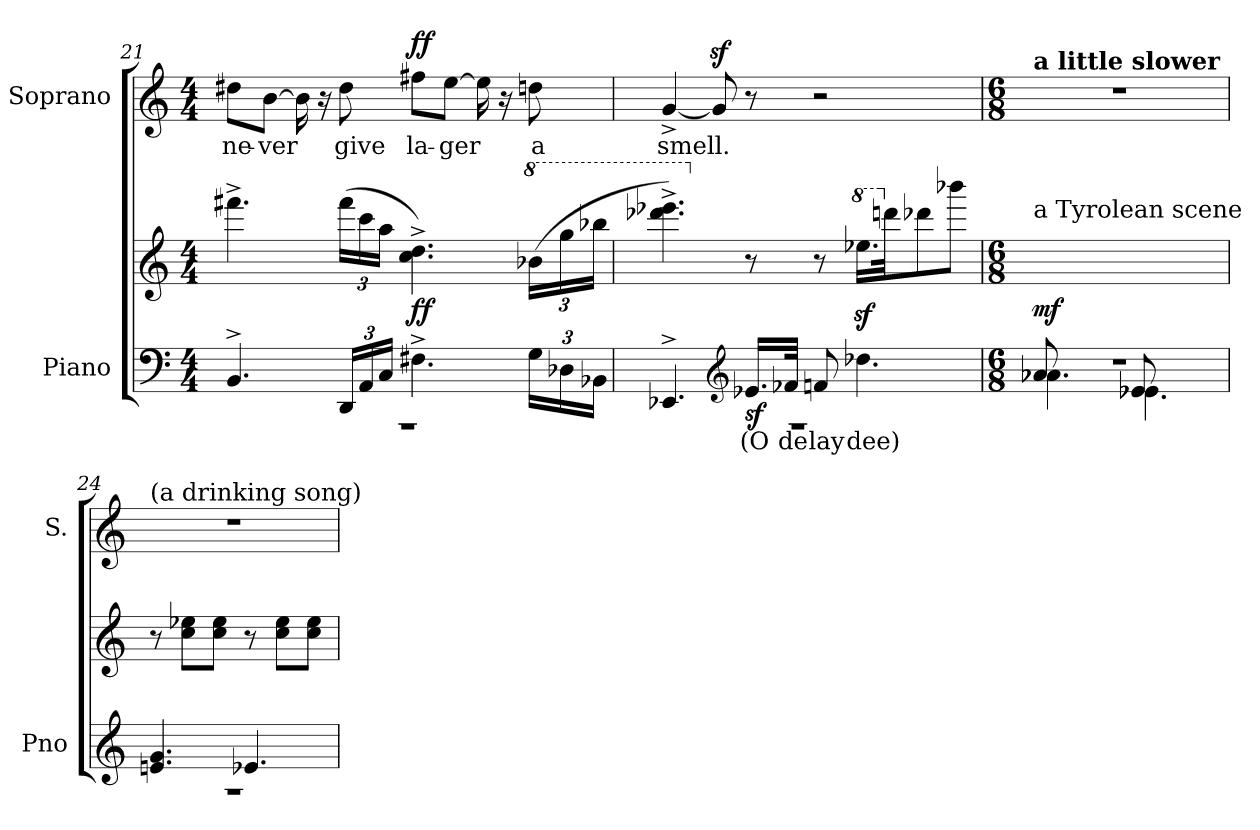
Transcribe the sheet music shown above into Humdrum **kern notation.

**kern	**text	**kern	**dynam	**kern	**text	**dynam
*part2	*part2	*part2	*part2	*part1	*part1	*part1
*staff3	*staff3	*staff2	*staff2/3	*staff1	*staff1	*staff1
*I"Piano	*	*	*	*I"Soprano	*	*
*I'Pno	*	*	*	*I'S.	*	*
*clefF4	*	*clefG2	*	*clefG2	*	*
*k[]	*	*k[]	*	*k[]	*	*
*C:	*	*C:	*	*C:	*	*
*M4/4	*	*M4/4	*	*M4/4	*	*
=21	=21	=21	=21	=21	=21	=21
*^	*	*	*	*	*	*
!	!	!	!	!	!	!LO:LY:b	!
4.BB^</	1r	.	4.fff#X^<\	.	8dd#X\L	ne-	.
!	!	!	!	!	!	!LO:LY:b	!
.	.	.	.	.	[>8b\J	-ver	.
.	.	.	.	.	16b\]	.	.
.	.	.	.	.	16r	.	.
*Xbrackettup	*	*	*Xbrackettup	*	*	*	*
!	!	!	!	!	!	!LO:LY:b	!
24DD/LL	.	.	(24fff#\LL	.	8dd#\	give	.
24AA/	.	.	24ccc\	.	.	.	.
24C/JJ	.	.	24aa\JJ	.	.	.	.
!	!	!	!	!LO:DY:b	!	!LO:LY:b	!LO:DY:a
4.F#X^>\	.	.	4.dd\^> 4.cc\^>)	ff	8ff#X\L	la-	ff
!	!	!	!	!	!	!LO:LY:b	!
.	.	.	.	.	[>8ee\J	-ger	.
.	.	.	.	.	16ee\]	.	.
.	.	.	.	.	16r	.	.
*	*	*	*8va	*	*	*	*
!	!	!	!	!	!	!LO:LY:b	!
24G\LL	.	.	(24bb-X\LL	.	8ddn\	a	.
24D-X\	.	.	24ggg\	.	.	.	.
24BB-X\JJ	.	.	24bbb-X\JJ	.	.	.	.
!!LO:LB:g=z
=22	=22	=22	=22	=22	=22	=22	=22
!	!	!	!	!	!	!LO:LY:b	!
4.EE-X^</	1r	.	4.eeee-X\^> 4.dddd-X\^>)	.	[4g^</	smell.	.
.	.	.	.	.	8gz>/]	.	.
*clefG2	*	*	*	*	*	*	*
!	!	!LO:LY:b	!	!	!	!	!
*	*	*	*X8va	*	*	*	*
!	!	!	!	!LO:DY:b=2	!	!	!
16.e-X/LL	.	(O	8r	sf	8r	.	.
!	!	!LO:LY:b	!	!	!	!	!
32f-X/JJk	.	de	.	.	.	.	.
!	!	!LO:LY:b	!	!	!	!	!
8fn/	.	lay	8r	.	2r	.	.
!	!	!LO:LY:b	!	!	!	!	!
*	*	*	*8va	*	*	*	*
4.dd-X\	.	dee)	16.eee-Xz<\LL	.	.	.	.
*	*	*	*X8va	*	*	*	*
.	.	.	32dddn\Jk	.	.	.	.
.	.	.	8ddd-X\	.	.	.	.
.	.	.	8bbb-X\J	.	.	.	.
*v	*v	*	*	*	*	*	*
=23	=23	=23	=23	=23	=23	=23
*M6/8	*	*M6/8	*	*M6/8	*	*
*^	*	*	*	*	*	*
*	*^	*	*	*	*	*	*
!	!	!	!	!	!	!LO:TX:a:B:t=a little slower	!	!
!	!	!	!	!LO:TX:a:t=a Tyrolean scene	!	!	!	!
!	!	!	!	!	!LO:DY:b	!	!	!
8a-X/L	4.a-X\	2.r	.	8ryy	mf	2.r	.	.
4ryy	.	.	.	8ee-X\ 8cc\	.	.	.	.
.	.	.	.	8ee-\ 8cc\J	.	.	.	.
8e-X/L	4.e-X\	.	.	8ryy	.	.	.	.
4ryy	.	.	.	8ee-\ 8cc\	.	.	.	.
.	.	.	.	8ee-\ 8cc\J	.	.	.	.
*	*v	*v	*	*	*	*	*	*
=24	=24	=24	=24	=24	=24	=24	=24
!	!	!	!	!	!LO:TX:a:t=(a drinking song)	!	!
4.g/ 4.en/	2.r	.	8r	.	2.r	.	.
.	.	.	8ee-X\ 8cc\L	.	.	.	.
.	.	.	8ee-\ 8cc\J	.	.	.	.
4.e-X/	.	.	8r	.	.	.	.
.	.	.	8ee-\ 8cc\L	.	.	.	.
.	.	.	8ee-\ 8cc\J	.	.	.	.
*v	*v	*	*	*	*	*	*
=	=	=	=	=	=	=
*-	*-	*-	*-	*-	*-	*-
